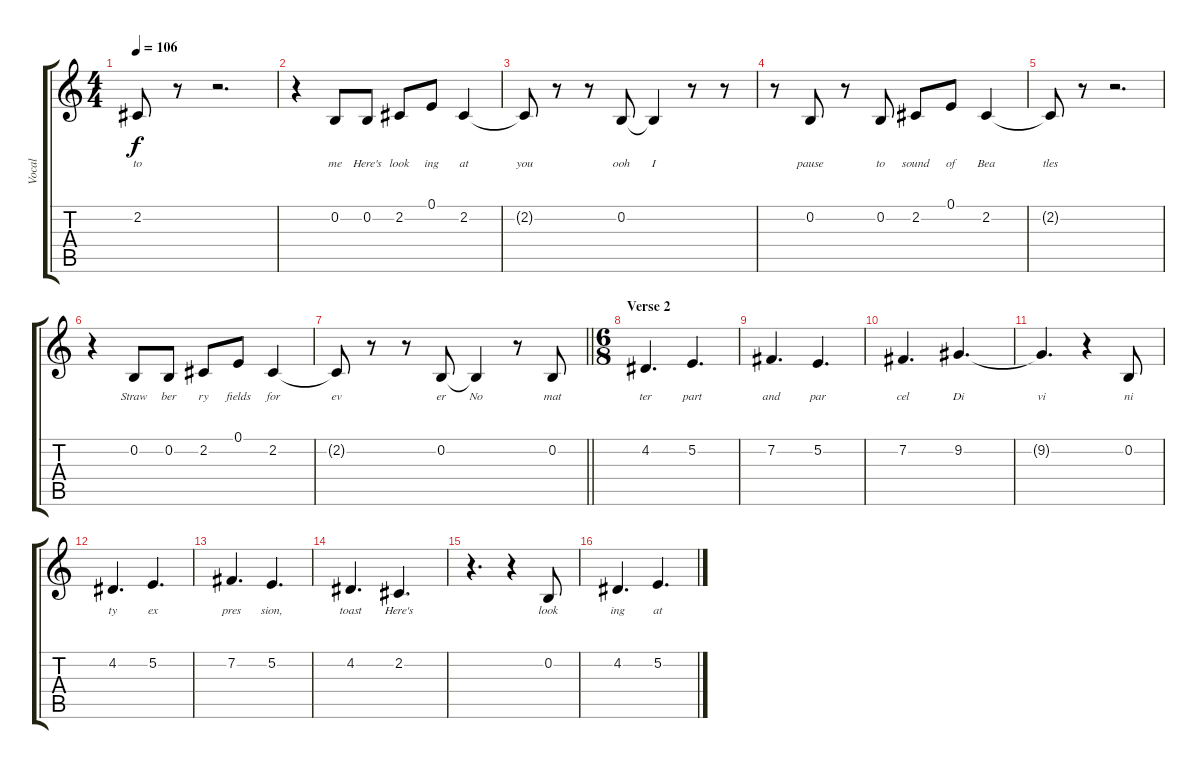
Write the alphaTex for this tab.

\track ("Vocal" "Vocal") {instrument acousticgrandpiano}
\staff {score tabs}
\tuning (E4 B3 G3 D3 A2 E2) {hide}
\ts (4 4)
\tempo 106
\clef g2
\ks c
2.2{t}.8{lyrics (0 "to") lyrics (1 "") lyrics (2 "") lyrics (3 "") lyrics (4 "") dy f} r.8 r.2{d} |
r.4 0.2.8{lyrics (0 "me") lyrics (1 "") lyrics (2 "") lyrics (3 "") lyrics (4 "")} 0.2.8{lyrics (0 "Here's") lyrics (1 "") lyrics (2 "") lyrics (3 "") lyrics (4 "")} 2.2.8{lyrics (0 "look") lyrics (1 "") lyrics (2 "") lyrics (3 "") lyrics (4 "")} 0.1.8{lyrics (0 "ing") lyrics (1 "") lyrics (2 "") lyrics (3 "") lyrics (4 "")} 2.2.4{lyrics (0 "at") lyrics (1 "") lyrics (2 "") lyrics (3 "") lyrics (4 "")} |
2.2{t}.8{lyrics (0 "you") lyrics (1 "") lyrics (2 "") lyrics (3 "") lyrics (4 "")} r.8 r.8 0.2.8{lyrics (0 "ooh") lyrics (1 "") lyrics (2 "") lyrics (3 "") lyrics (4 "")} 0.2{t}.4{lyrics (0 "I") lyrics (1 "") lyrics (2 "") lyrics (3 "") lyrics (4 "")} r.8 r.8 |
r.8 0.2.8{lyrics (0 "pause") lyrics (1 "") lyrics (2 "") lyrics (3 "") lyrics (4 "")} r.8 0.2.8{lyrics (0 "to") lyrics (1 "") lyrics (2 "") lyrics (3 "") lyrics (4 "")} 2.2.8{lyrics (0 "sound") lyrics (1 "") lyrics (2 "") lyrics (3 "") lyrics (4 "")} 0.1.8{lyrics (0 "of") lyrics (1 "") lyrics (2 "") lyrics (3 "") lyrics (4 "")} 2.2.4{lyrics (0 "Bea") lyrics (1 "") lyrics (2 "") lyrics (3 "") lyrics (4 "")} |
2.2{t}.8{lyrics (0 "tles") lyrics (1 "") lyrics (2 "") lyrics (3 "") lyrics (4 "")} r.8 r.2{d} |
r.4 0.2.8{lyrics (0 "Straw") lyrics (1 "") lyrics (2 "") lyrics (3 "") lyrics (4 "")} 0.2.8{lyrics (0 "ber") lyrics (1 "") lyrics (2 "") lyrics (3 "") lyrics (4 "")} 2.2.8{lyrics (0 "ry") lyrics (1 "") lyrics (2 "") lyrics (3 "") lyrics (4 "")} 0.1.8{lyrics (0 "fields") lyrics (1 "") lyrics (2 "") lyrics (3 "") lyrics (4 "")} 2.2.4{lyrics (0 "for") lyrics (1 "") lyrics (2 "") lyrics (3 "") lyrics (4 "")} |
\barLineRight lightlight
2.2{t}.8{lyrics (0 "ev") lyrics (1 "") lyrics (2 "") lyrics (3 "") lyrics (4 "")} r.8 r.8 0.2.8{lyrics (0 "er") lyrics (1 "") lyrics (2 "") lyrics (3 "") lyrics (4 "")} 0.2{t}.4{lyrics (0 "No") lyrics (1 "") lyrics (2 "") lyrics (3 "") lyrics (4 "")} r.8 0.2.8{lyrics (0 "mat") lyrics (1 "") lyrics (2 "") lyrics (3 "") lyrics (4 "")} |
\ts (6 8)
\section ("" "Verse 2")
4.2.4{d lyrics (0 "ter") lyrics (1 "") lyrics (2 "") lyrics (3 "") lyrics (4 "")} 5.2.4{d lyrics (0 "part") lyrics (1 "") lyrics (2 "") lyrics (3 "") lyrics (4 "")} |
7.2.4{d lyrics (0 "and") lyrics (1 "") lyrics (2 "") lyrics (3 "") lyrics (4 "")} 5.2.4{d lyrics (0 "par") lyrics (1 "") lyrics (2 "") lyrics (3 "") lyrics (4 "")} |
7.2.4{d lyrics (0 "cel") lyrics (1 "") lyrics (2 "") lyrics (3 "") lyrics (4 "")} 9.2.4{d lyrics (0 "Di") lyrics (1 "") lyrics (2 "") lyrics (3 "") lyrics (4 "")} |
9.2{t}.4{d lyrics (0 "vi") lyrics (1 "") lyrics (2 "") lyrics (3 "") lyrics (4 "")} r.4 0.2.8{lyrics (0 "ni") lyrics (1 "") lyrics (2 "") lyrics (3 "") lyrics (4 "")} |
4.2.4{d lyrics (0 "ty") lyrics (1 "") lyrics (2 "") lyrics (3 "") lyrics (4 "")} 5.2.4{d lyrics (0 "ex") lyrics (1 "") lyrics (2 "") lyrics (3 "") lyrics (4 "")} |
7.2.4{d lyrics (0 "pres") lyrics (1 "") lyrics (2 "") lyrics (3 "") lyrics (4 "")} 5.2.4{d lyrics (0 "sion,") lyrics (1 "") lyrics (2 "") lyrics (3 "") lyrics (4 "")} |
4.2.4{d lyrics (0 "toast") lyrics (1 "") lyrics (2 "") lyrics (3 "") lyrics (4 "")} 2.2.4{d lyrics (0 "Here's") lyrics (1 "") lyrics (2 "") lyrics (3 "") lyrics (4 "")} |
r.4{d} r.4 0.2.8{lyrics (0 "look") lyrics (1 "") lyrics (2 "") lyrics (3 "") lyrics (4 "")} |
4.2.4{d lyrics (0 "ing") lyrics (1 "") lyrics (2 "") lyrics (3 "") lyrics (4 "")} 5.2.4{d lyrics (0 "at") lyrics (1 "") lyrics (2 "") lyrics (3 "") lyrics (4 "")}
